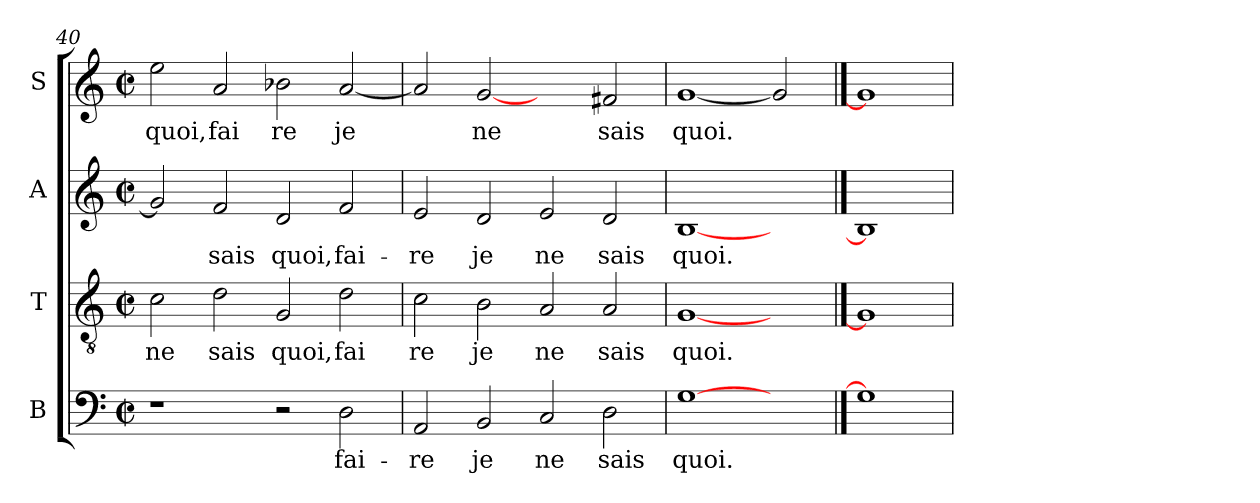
**kern	**text	**kern	**text	**kern	**text	**kern	**text
*part4	*part4	*part3	*part3	*part2	*part2	*part1	*part1
*staff4	*staff4	*staff3	*staff3	*staff2	*staff2	*staff1	*staff1
*I"B	*	*I"T	*	*I"A	*	*I"S	*
*clefF4	*	*clefGv2	*	*clefG2	*	*clefG2	*
*k[]	*	*k[]	*	*k[]	*	*k[]	*
*C:	*	*C:	*	*C:	*	*C:	*
*M2/2	*	*M2/2	*	*M2/2	*	*M2/2	*
*met(c|)	*	*met(c|)	*	*met(c|)	*	*met(c|)	*
=40	=40	=40	=40	=40	=40	=40	=40
!	!	!	!LO:LY:b:cj	!	!LO:LY:b:cj	!	!LO:LY:b:cj
1r	.	2c\	ne	2g/]	.	2ee\	quoi,
!	!	!	!LO:LY:b:cj	!	!LO:LY:b:cj	!	!LO:LY:b:cj
.	.	2d\	sais	2f/	sais	2a/	fai
!	!	!	!LO:LY:b:cj	!	!LO:LY:b:cj	!	!LO:LY:b:cj
2r	.	2G/	quoi,	2d/	quoi,	2b-X\	re
!	!LO:LY:b:cj	!	!LO:LY:b:cj	!	!LO:LY:b:cj	!	!LO:LY:b:cj
2D\	fai-	2d\	fai	2f/	fai-	[<2a/	je
=41	=41	=41	=41	=41	=41	=41	=41
!	!LO:LY:b:cj	!	!LO:LY:b:cj	!	!LO:LY:b:cj	!	!LO:LY:b:cj
2AA/	-re	2c\	re	2e/	-re	2a/]	.
!	!LO:LY:b:cj	!	!LO:LY:b:cj	!	!LO:LY:b:cj	!	!LO:LY:b:cj
2BB/	je	2B\	je	2d/	je	[2g	ne
!	!LO:LY:b:cj	!	!LO:LY:b:cj	!	!LO:LY:b:cj	!	!
2C/	ne	2A/	ne	2e/	ne	2ryy	.
!	!LO:LY:b:cj	!	!LO:LY:b:cj	!	!LO:LY:b:cj	!	!LO:LY:b:cj
2D\	sais	2A/	sais	2d/	sais	2f#/	sais
=42	=42	=42	=42	=42	=42	=42	=42
!	!LO:LY:b:cj	!	!LO:LY:b:cj	!	!LO:LY:b:cj	!	!LO:LY:b:cj
[1G	quoi.	[1G	quoi.	[1B	quoi.	[1g	quoi.
2ryy	.	2ryy	.	2ryy	.	2g]	.
==43	==43	==43	==43	==43	==43	==43	==43
1G]	.	1G]	.	1B]	.	1g]	.
=	=	=	=	=	=	=	=
*-	*-	*-	*-	*-	*-	*-	*-
